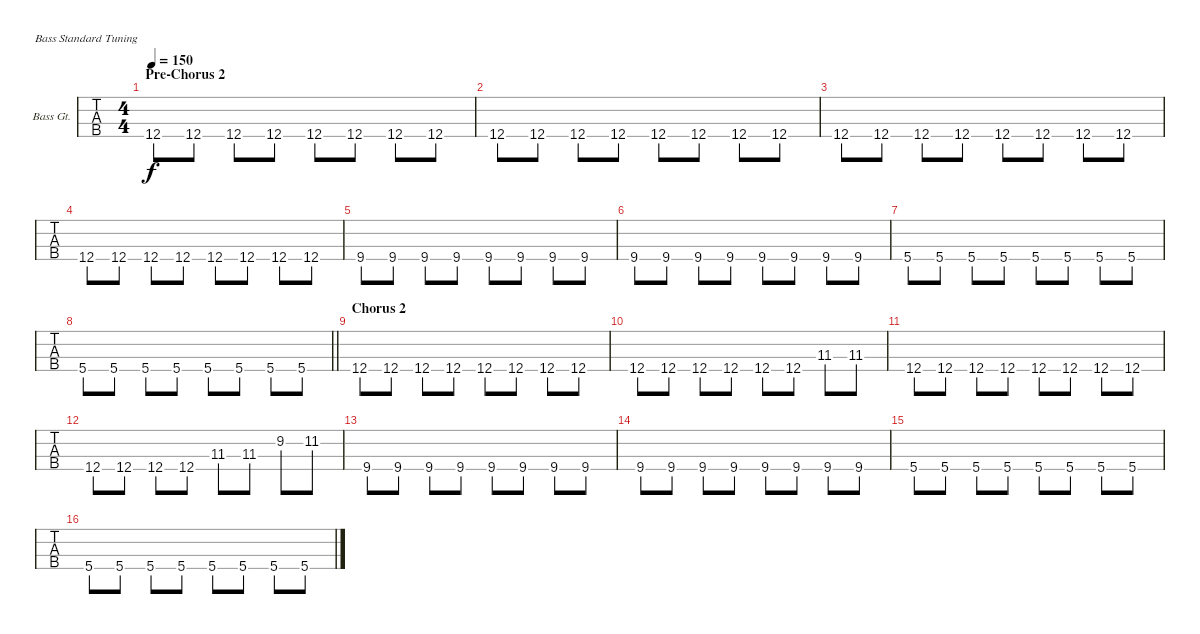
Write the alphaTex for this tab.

\bracketExtendMode groupsimilarinstruments
\firstSystemTrackNameOrientation horizontal
\otherSystemsTrackNameOrientation horizontal
\track ("Bass Guitar" "Bass Gt.") {instrument electricbasspick}
\staff {tabs}
\tuning (G2 D2 A1 E1)
\ts (4 4)
\section ("" "Pre-Chorus 2")
\tempo 150
\clef f4
\ks e
12.4.8{dy f} 12.4.8 12.4.8 12.4.8 12.4.8 12.4.8 12.4.8 12.4.8 |
12.4.8 12.4.8 12.4.8 12.4.8 12.4.8 12.4.8 12.4.8 12.4.8 |
12.4.8 12.4.8 12.4.8 12.4.8 12.4.8 12.4.8 12.4.8 12.4.8 |
12.4.8 12.4.8 12.4.8 12.4.8 12.4.8 12.4.8 12.4.8 12.4.8 |
9.4.8 9.4.8 9.4.8 9.4.8 9.4.8 9.4.8 9.4.8 9.4.8 |
9.4.8 9.4.8 9.4.8 9.4.8 9.4.8 9.4.8 9.4.8 9.4.8 |
5.4.8 5.4.8 5.4.8 5.4.8 5.4.8 5.4.8 5.4.8 5.4.8 |
\barLineRight lightlight
5.4.8 5.4.8 5.4.8 5.4.8 5.4.8 5.4.8 5.4.8 5.4.8 |
\section ("" "Chorus 2")
12.4.8 12.4.8 12.4.8 12.4.8 12.4.8 12.4.8 12.4.8 12.4.8 |
12.4.8 12.4.8 12.4.8 12.4.8 12.4.8 12.4.8 11.3.8 11.3.8 |
12.4.8 12.4.8 12.4.8 12.4.8 12.4.8 12.4.8 12.4.8 12.4.8 |
12.4.8 12.4.8 12.4.8 12.4.8 11.3.8 11.3.8 9.2.8 11.2.8 |
9.4.8 9.4.8 9.4.8 9.4.8 9.4.8 9.4.8 9.4.8 9.4.8 |
9.4.8 9.4.8 9.4.8 9.4.8 9.4.8 9.4.8 9.4.8 9.4.8 |
5.4.8 5.4.8 5.4.8 5.4.8 5.4.8 5.4.8 5.4.8 5.4.8 |
5.4.8 5.4.8 5.4.8 5.4.8 5.4.8 5.4.8 5.4.8 5.4.8
